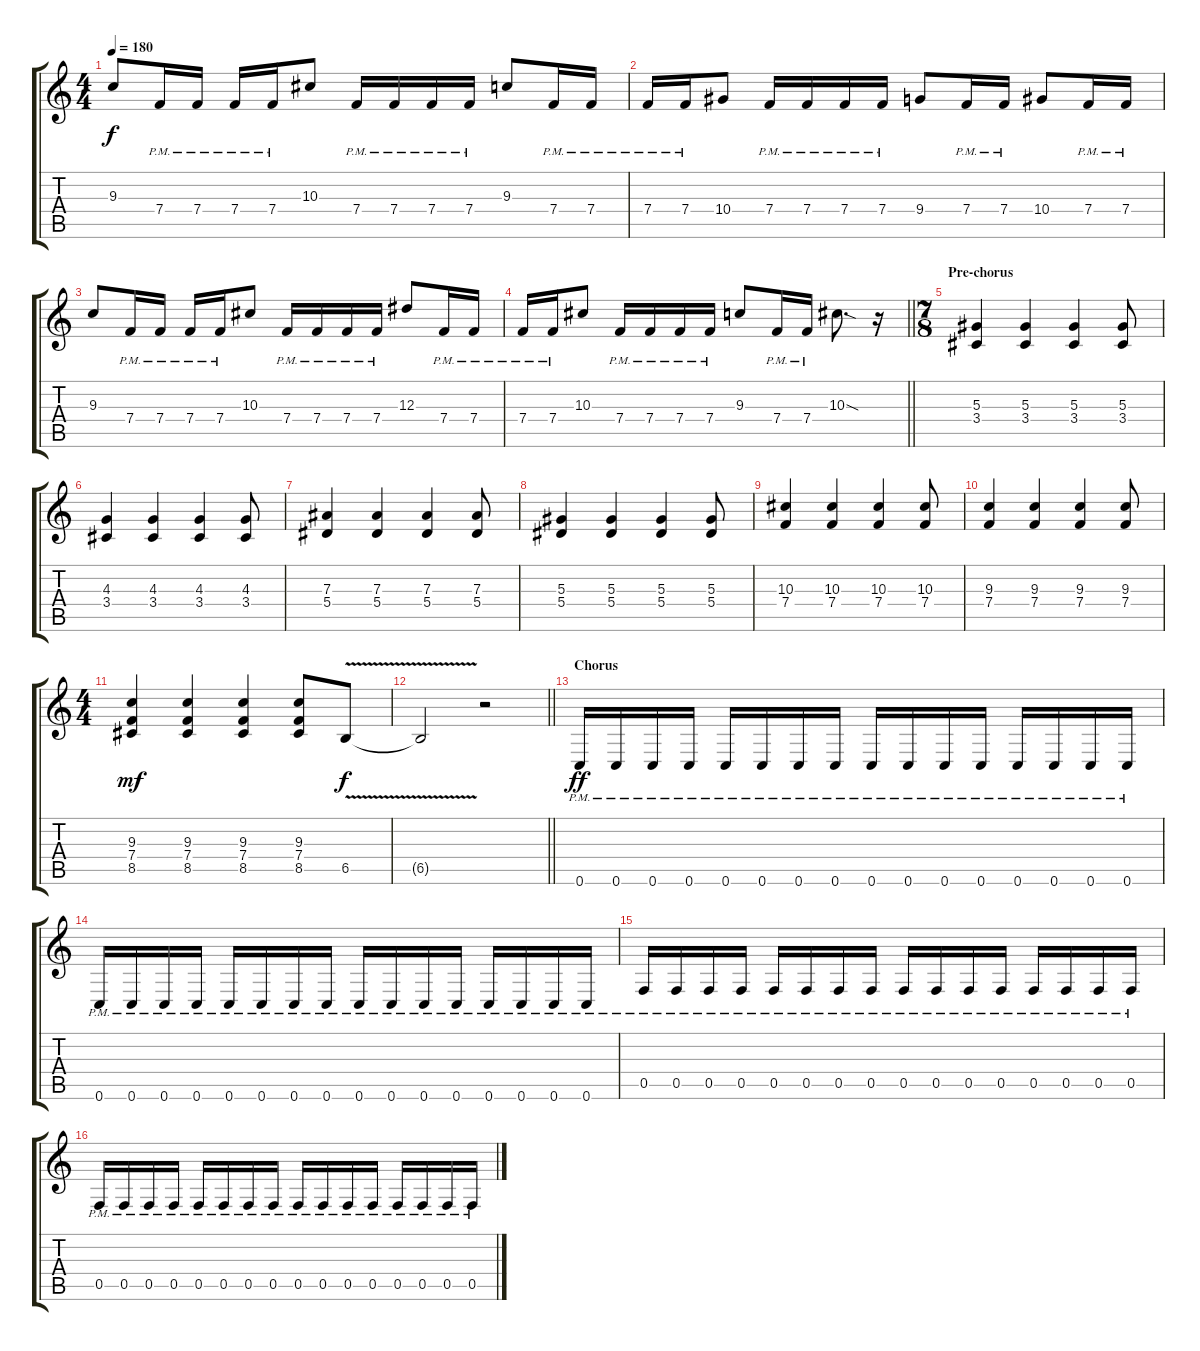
\track "" {instrument overdrivenguitar}
\staff {score tabs}
\tuning (C4 G3 Eb3 Bb2 F2 C2) {hide}
\ts (4 4)
\tempo 180
\clef g2
\ks c
9.3.8{dy f} 7.4{pm}.16 7.4{pm}.16 7.4{pm}.16 7.4{pm}.16 10.3.8 7.4{pm}.16 7.4{pm}.16 7.4{pm}.16 7.4{pm}.16 9.3.8 7.4{pm}.16 7.4{pm}.16 |
7.4{pm}.16 7.4{pm}.16 10.4.8 7.4{pm}.16 7.4{pm}.16 7.4{pm}.16 7.4{pm}.16 9.4.8 7.4{pm}.16 7.4{pm}.16 10.4.8 7.4{pm}.16 7.4{pm}.16 |
9.3.8 7.4{pm}.16 7.4{pm}.16 7.4{pm}.16 7.4{pm}.16 10.3.8 7.4{pm}.16 7.4{pm}.16 7.4{pm}.16 7.4{pm}.16 12.3.8 7.4{pm}.16 7.4{pm}.16 |
\barLineRight lightlight
7.4{pm}.16 7.4{pm}.16 10.3.8 7.4{pm}.16 7.4{pm}.16 7.4{pm}.16 7.4{pm}.16 9.3.8 7.4{pm}.16 7.4{pm}.16 10.3{sod}.8{d} r.16 |
\ts (7 8)
\section ("" "Pre-chorus")
(5.3 3.4).4{volume 12} (5.3 3.4).4 (5.3 3.4).4 (5.3 3.4).8 |
(4.3 3.4).4 (4.3 3.4).4 (4.3 3.4).4 (4.3 3.4).8 |
(7.3 5.4).4 (7.3 5.4).4 (7.3 5.4).4 (7.3 5.4).8 |
(5.3 5.4).4 (5.3 5.4).4 (5.3 5.4).4 (5.3 5.4).8 |
(10.3 7.4).4 (10.3 7.4).4 (10.3 7.4).4 (10.3 7.4).8 |
(9.3 7.4).4 (9.3 7.4).4 (9.3 7.4).4 (9.3 7.4).8 |
\ts (4 4)
(9.3 7.4 8.5).4{dy mf} (9.3 7.4 8.5).4 (9.3 7.4 8.5).4 (9.3 7.4 8.5).8 6.5{v}.8{dy f} |
\barLineRight lightlight
6.5{t}.2 r.2 |
\section ("" "Chorus")
0.6{pm}.16{dy ff volume 14} 0.6{pm}.16 0.6{pm}.16 0.6{pm}.16 0.6{pm}.16 0.6{pm}.16 0.6{pm}.16 0.6{pm}.16 0.6{pm}.16 0.6{pm}.16 0.6{pm}.16 0.6{pm}.16 0.6{pm}.16 0.6{pm}.16 0.6{pm}.16 0.6{pm}.16 |
0.6{pm}.16 0.6{pm}.16 0.6{pm}.16 0.6{pm}.16 0.6{pm}.16 0.6{pm}.16 0.6{pm}.16 0.6{pm}.16 0.6{pm}.16 0.6{pm}.16 0.6{pm}.16 0.6{pm}.16 0.6{pm}.16 0.6{pm}.16 0.6{pm}.16 0.6{pm}.16 |
0.5{pm}.16 0.5{pm}.16 0.5{pm}.16 0.5{pm}.16 0.5{pm}.16 0.5{pm}.16 0.5{pm}.16 0.5{pm}.16 0.5{pm}.16 0.5{pm}.16 0.5{pm}.16 0.5{pm}.16 0.5{pm}.16 0.5{pm}.16 0.5{pm}.16 0.5{pm}.16 |
0.5{pm}.16 0.5{pm}.16 0.5{pm}.16 0.5{pm}.16 0.5{pm}.16 0.5{pm}.16 0.5{pm}.16 0.5{pm}.16 0.5{pm}.16 0.5{pm}.16 0.5{pm}.16 0.5{pm}.16 0.5{pm}.16 0.5{pm}.16 0.5{pm}.16 0.5{pm}.16
